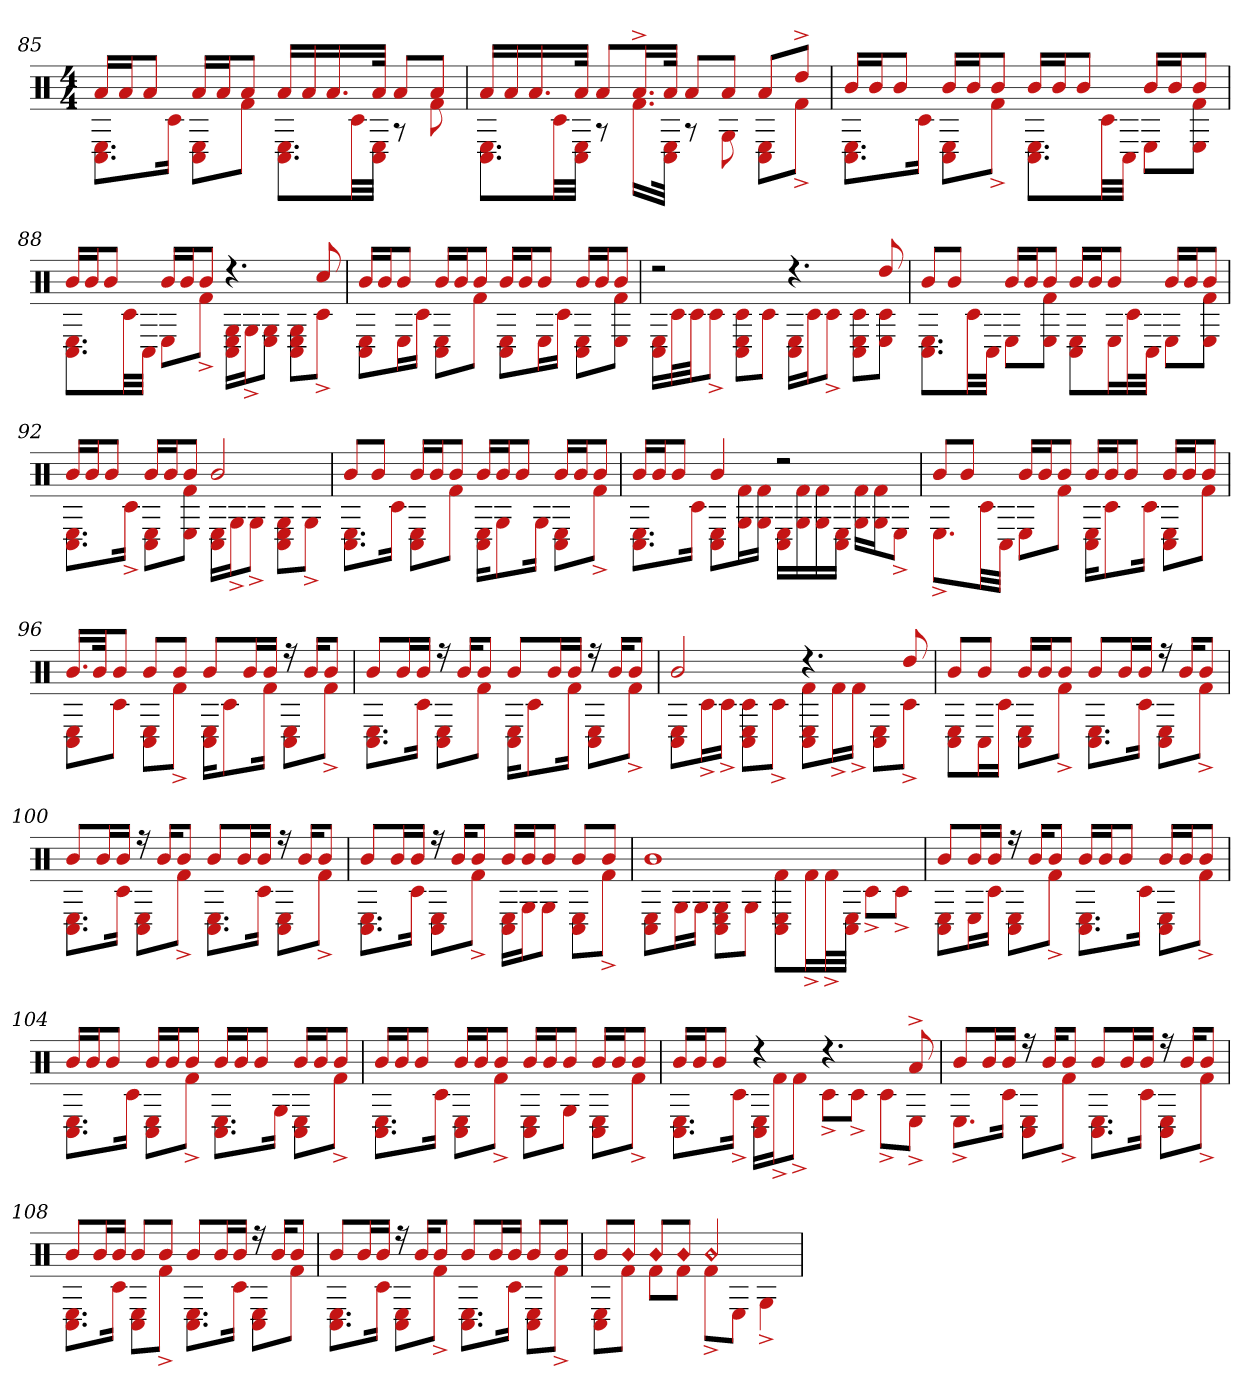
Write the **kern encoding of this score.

**kern
*part1
*staff1
*clefX
*k[]
*M4/4
=85
*^
16aLL	8.C# 8.EL
16aJ	.
8aJ	.
.	16c#Jk
16aLL	8C# 8EL
16aJ	.
8aJ	8f#J
16aLL	8.C# 8.EL
16a	.
16.a	.
.	32c#LL
32aJJk	32C# 32EJJJ
8aL	8r
8aJ	8f#
=86	=86
16aLL	8.C# 8.EL
16a	.
16.a	.
.	32c#LL
32aJJk	32C# 32EJJJ
8aL	8r
16.a^L	16.f#LL
32aJJk	32C# 32EJJk
8aL	8r
8aJ	8G
8aL	8C# 8EL
8dd^J	8f#^J
=87	=87
16bLL	8.C# 8.EL
16bJ	.
8bJ	.
.	16c#Jk
16bLL	8C# 8EL
16bJ	.
8bJ	8f#^J
16bLL	8.C# 8.EL
16bJ	.
8bJ	.
.	32c#LL
.	32C#JJJ
16bLL	8EL
16bJ	.
8bJ	8f# 8EJ
=88	=88
16bLL	8.C# 8.EL
16bJ	.
8bJ	.
.	32c#LL
.	32C#JJJ
16bLL	8EL
16bJ	.
8bJ	8f#^J
4.r	16C# 16E 16GLL
.	16G^J
.	8E 8GJ
.	8G 8C# 8EL
8cc#	8c#^J
=89	=89
16bLL	8C# 8EL
16bJ	.
8bJ	16EL
.	16c#JJ
16bLL	8C# 8EL
16bJ	.
8bJ	8f#J
16bLL	8C# 8EL
16bJ	.
8bJ	16EL
.	16c#JJ
16bLL	8C# 8EL
16bJ	.
8bJ	8f# 8EJ
=90	=90
2r	16C# 16ELL
.	32c#L
.	32c#JJ
.	8c#^J
.	8C# 8E 8c#L
.	8c#J
4.r	16C# 16ELL
.	16c#J
.	8c#^J
.	8C# 8E 8c#L
8dd	8E 8c#J
=91	=91
8bL	8.C# 8.EL
8bJ	.
.	32c#LL
.	32C#JJJ
16bLL	8EL
16bJ	.
8bJ	8f# 8EJ
16bLL	8C# 8EL
16bJ	.
8bJ	16EL
.	32c#L
.	32C#JJJ
16bLL	8EL
16bJ	.
8bJ	8f# 8EJ
=92	=92
16bLL	8.C# 8.EL
16bJ	.
8bJ	.
.	16c#^Jk
16bLL	8C# 8EL
16bJ	.
8bJ	8f# 8EJ
2b	16C# 16ELL
.	16G^J
.	8G^J
.	8C# 8E 8GL
.	8G^J
=93	=93
8bL	8.C# 8.EL
8bJ	.
.	16c#Jk
16bLL	8C# 8EL
16bJ	.
8bJ	8f#J
16bLL	16C# 16EKL
16bJ	8G
8bJ	.
.	16GJk
16bLL	8E 8C#L
16bJ	.
8bJ	8f#^J
=94	=94
16bLL	8.E 8.C#L
16bJ	.
8bJ	.
.	16c#Jk
4b	8C# 8EL
.	16f# 16GL
.	16G 16f#JJ
2r	16E 16C#LL
.	16G 16f#
.	16f# 16G
.	16E 16C#JJ
.	16G 16f#LL
.	16G 16f#J
.	8E^J
=95	=95
8bL	8.E^L
8bJ	.
.	32c#LL
.	32C#JJJ
16bLL	8EL
16bJ	.
8bJ	8f#J
16bLL	16C# 16EKL
16bJ	8c#
8bJ	.
.	16c#Jk
16bLL	8C# 8EL
16bJ	.
8bJ	8f#J
=96	=96
16.bLL	8C# 8EL
32bJk	.
8bJ	8c#J
8bL	8C# 8EL
8bJ	8f#^J
8bL	16E 16C#KL
.	8c#
16bL	.
16bJJ	16f#Jk
16r	8C# 8EL
16bKL	.
8bJ	8f#^J
=97	=97
8bL	8.C# 8.EL
16bL	.
16bJJ	16c#Jk
16r	8C# 8EL
16bKL	.
8bJ	8f#J
8bL	16C# 16EKL
.	8c#
16bL	.
16bJJ	16f#Jk
16r	8E 8C#L
16bKL	.
8bJ	8f#^J
=98	=98
2b	8E 8C#L
.	16c#^L
.	16c#^JJ
.	8C# 8E 8c#L
.	8c#^J
4.r	8E 8C# 8f#L
.	16f#^L
.	16f#^JJ
.	8E 8C#L
8dd	8c#^J
=99	=99
8bL	8C# 8EL
8bJ	16C#L
.	16c#JJ
16bLL	8C# 8EL
16bJ	.
8bJ	8f#^J
8bL	8.C# 8.EL
16bL	.
16bJJ	16c#Jk
16r	8C# 8EL
16bKL	.
8bJ	8f#^J
=100	=100
8bL	8.E 8.C#L
16bL	.
16bJJ	16c#Jk
16r	8E 8C#L
16bKL	.
8bJ	8f#^J
8bL	8.E 8.C#L
16bL	.
16bJJ	16c#Jk
16r	8C# 8EL
16bKL	.
8bJ	8f#^J
=101	=101
8bL	8.E 8.C#L
16bL	.
16bJJ	16c#Jk
16r	8C# 8EL
16bKL	.
8bJ	8f#^J
16bLL	16E 16C#LL
16bJ	16GJ
8bJ	8GJ
8bL	8E 8C#L
8bJ	8f#^J
=102	=102
1b	8C# 8EL
.	16GL
.	16GJJ
.	8E 8C# 8GL
.	8GJ
.	8C# 8E 8f#L
.	16f#^L
.	32f#^L
.	32C# 32EJJJ
.	8c#^L
.	8c#^J
=103	=103
8bL	8C# 8EL
16bL	16EL
16bJJ	16c#JJ
16r	8C# 8EL
16bKL	.
8bJ	8f#^J
16bLL	8.C# 8.EL
16bJ	.
8bJ	.
.	16c#Jk
16bLL	8C# 8EL
16bJ	.
8bJ	8f#^J
=104	=104
16bLL	8.C# 8.EL
16bJ	.
8bJ	.
.	16c#Jk
16bLL	8E 8C#L
16bJ	.
8bJ	8f#^J
16bLL	8.E 8.C#L
16bJ	.
8bJ	.
.	16GJk
16bLL	8E 8C#L
16bJ	.
8bJ	8f#^J
=105	=105
16bLL	8.E 8.C#L
16bJ	.
8bJ	.
.	16c#Jk
16bLL	8C# 8EL
16bJ	.
8bJ	8f#^J
16bLL	8E 8C#L
16bJ	.
8bJ	8GJ
16bLL	8E 8C#L
16bJ	.
8bJ	8f#^J
=106	=106
16bLL	8.E 8.C#L
16bJ	.
8bJ	.
.	16c#^Jk
4r	16E 16C#LL
.	16f#^J
.	8f#^J
4.r	8c#^L
.	8c#^J
.	8c#^L
8a^	8E^J
=107	=107
8bL	8.E^L
16bL	.
16bJJ	16c#Jk
16r	8C# 8EL
16bKL	.
8bJ	8f#^J
8bL	8.C# 8.EL
16bL	.
16bJJ	16c#Jk
16r	8E 8C#L
16bKL	.
8bJ	8f#^J
=108	=108
8bL	8.C# 8.EL
16bL	.
16bJJ	16c#Jk
8bL	8C# 8EL
8bJ	8f#^J
8bL	8.C# 8.EL
16bL	.
16bJJ	16c#Jk
16r	8C# 8EL
16bKL	.
8bJ	8f#J
=109	=109
8bL	8.E 8.C#L
16bL	.
16bJJ	16c#Jk
16r	8C# 8EL
16bKL	.
8bJ	8f#^J
8bL	8.E 8.C#L
16bL	.
16bJJ	16c#Jk
8bL	8E 8C#L
8bJ	8f#^J
=110	=110
8bL	8E 8C#L
!LO:N:head=diamond	!
8bJ	8f#J
!LO:N:head=diamond	!
8bL	8f#L
!LO:N:head=diamond	!
8bJ	8f#J
!LO:N:head=diamond	!
2b	8f#^L
.	8EJ
.	4G^
*v	*v
=
*-
